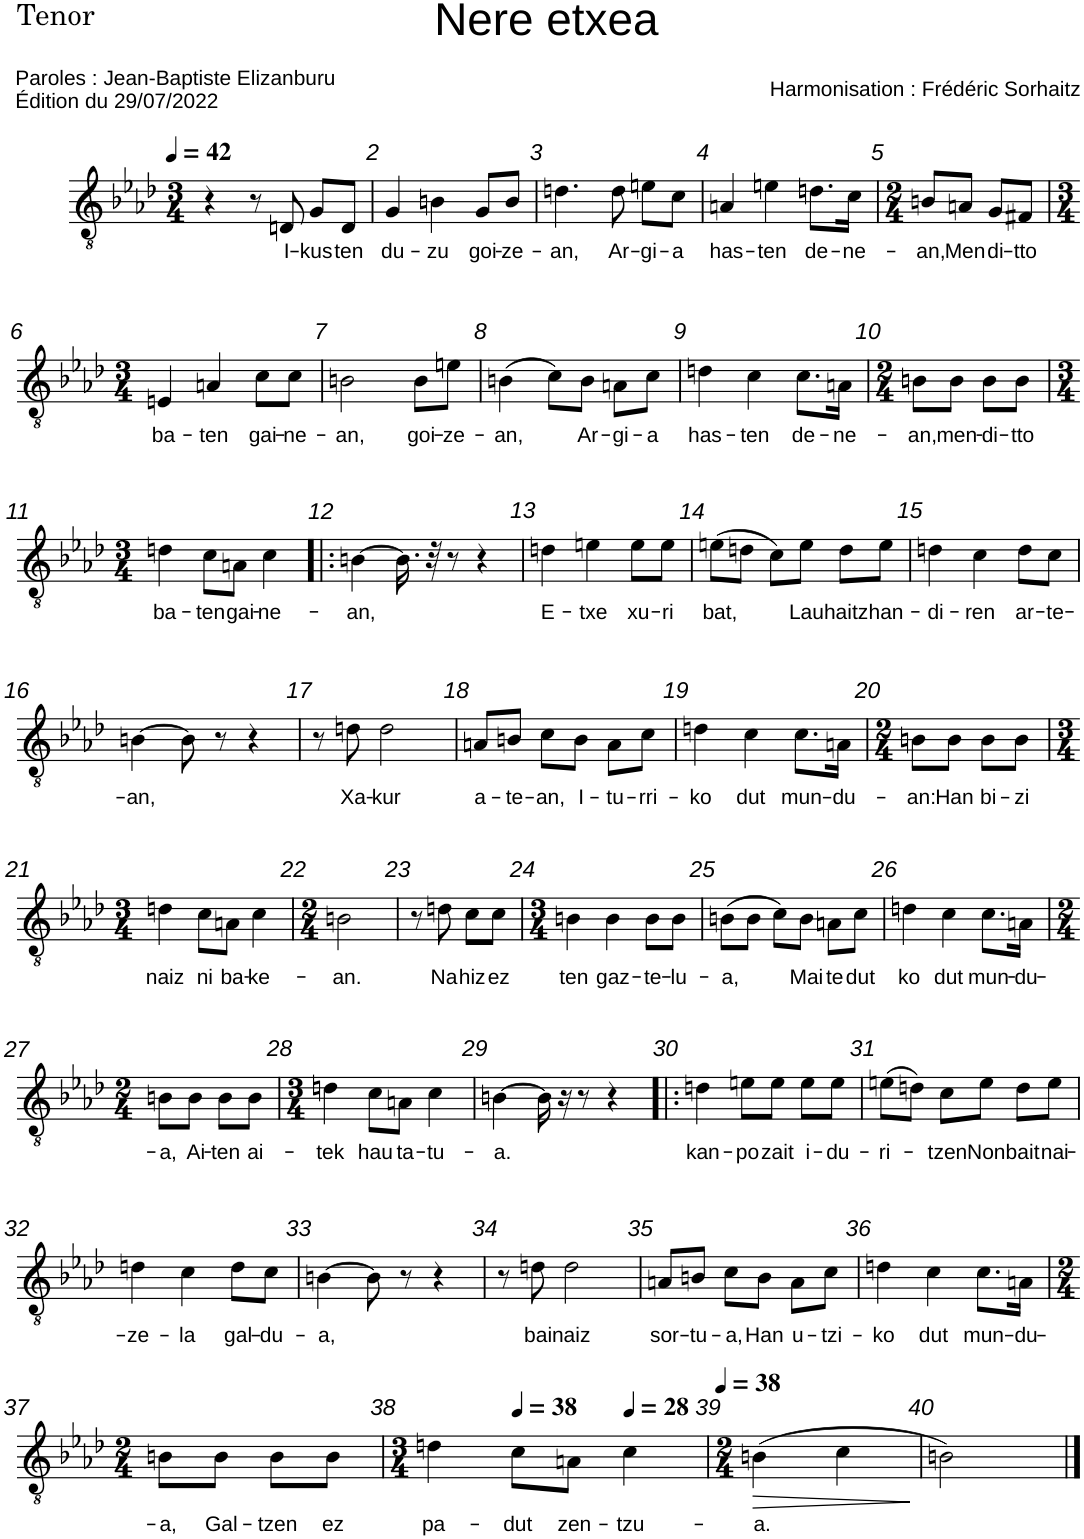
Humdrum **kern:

**kern	**text	**dynam
*part1	*part1	*part1
*staff1	*staff1	*staff1
*I"Tenor	*	*
*I'T.	*	*
*clefGv2	*	*
*k[b-e-a-d-]	*	*
*M3/4	*	*
*MM42	*	*
=1	=1	=1
4r	.	.
8r	.	.
!	!LO:LY:b	!
8Dn/	I-	.
!	!LO:LY:b	!
8G/L	-kus-	.
!	!LO:LY:b	!
8D/J	-ten	.
=2	=2	=2
!	!LO:LY:b	!
4G/	du-	.
!	!LO:LY:b	!
4Bn\	-zu	.
!	!LO:LY:b	!
8G/L	goi-	.
!	!LO:LY:b	!
8B/J	-ze-	.
=3	=3	=3
!	!LO:LY:b	!
4.dn\	-an,	.
!	!LO:LY:b	!
8d\	Ar-	.
!	!LO:LY:b	!
8en\L	-gi-	.
!	!LO:LY:b	!
8c\J	-a	.
=4	=4	=4
!	!LO:LY:b	!
4An/	has-	.
!	!LO:LY:b	!
4en\	-ten	.
!	!LO:LY:b	!
8.dn\L	de-	.
!	!LO:LY:b	!
16c\Jk	-ne-	.
=5	=5	=5
*M2/4	*	*
!	!LO:LY:b	!
8Bn/L	-an,	.
!	!LO:LY:b	!
8An/J	Men-	.
!	!LO:LY:b	!
8G/L	-di-	.
!	!LO:LY:b	!
8F#X/J	-tto	.
!!LO:LB:g=z
=6	=6	=6
*M3/4	*	*
!	!LO:LY:b	!
4En/	ba-	.
!	!LO:LY:b	!
4An/	-ten	.
!	!LO:LY:b	!
8c\L	gai-	.
!	!LO:LY:b	!
8c\J	-ne-	.
=7	=7	=7
!	!LO:LY:b	!
2Bn\	an,	.
!	!LO:LY:b	!
8B\L	goi-	.
!	!LO:LY:b	!
8en\J	-ze-	.
=8	=8	=8
!	!LO:LY:b	!
(4Bn\	-an,	.
8c\L)	.	.
!	!LO:LY:b	!
8B\J	Ar-	.
!	!LO:LY:b	!
8An\L	-gi-	.
!	!LO:LY:b	!
8c\J	-a	.
=9	=9	=9
!	!LO:LY:b	!
4dn\	has-	.
!	!LO:LY:b	!
4c\	-ten	.
!	!LO:LY:b	!
8.c\L	de-	.
!	!LO:LY:b	!
16An\Jk	-ne-	.
=10	=10	=10
*M2/4	*	*
!	!LO:LY:b	!
8Bn\L	-an,	.
!	!LO:LY:b	!
8B\J	men-	.
!	!LO:LY:b	!
8B\L	-di-	.
!	!LO:LY:b	!
8B\J	-tto	.
!!LO:LB:g=z
=11	=11	=11
*M3/4	*	*
!	!LO:LY:b	!
4dn\	ba-	.
!	!LO:LY:b	!
8c\L	-ten	.
!	!LO:LY:b	!
8An\J	gai-	.
!	!LO:LY:b	!
4c\	-ne-	.
=12!|:	=12!|:	=12!|:
!	!LO:LY:b	!
[4Bn\	-an,	.
16.B\]	.	.
32r	.	.
8r	.	.
4r	.	.
=13	=13	=13
!	!LO:LY:b	!
4dn\	E-	.
!	!LO:LY:b	!
4en\	-txe	.
!	!LO:LY:b	!
8e\L	xu-	.
!	!LO:LY:b	!
8e\J	-ri	.
=14	=14	=14
!	!LO:LY:b	!
(8en\L	bat,	.
8dn\J	.	.
8c\L)	.	.
!	!LO:LY:b	!
8e\J	Lau	.
!	!LO:LY:b	!
8d\L	haitz	.
!	!LO:LY:b	!
8e\J	han-	.
=15	=15	=15
!	!LO:LY:b	!
4dn\	-di-	.
!	!LO:LY:b	!
4c\	-ren	.
!	!LO:LY:b	!
8d\L	ar-	.
!	!LO:LY:b	!
8c\J	-te-	.
!!LO:LB:g=z
=16	=16	=16
!	!LO:LY:b	!
[4Bn\	-an,	.
8B\]	.	.
8r	.	.
4r	.	.
=17	=17	=17
8r	.	.
!	!LO:LY:b	!
8dn\	Xa-	.
!	!LO:LY:b	!
2d\	-kur	.
=18	=18	=18
!	!LO:LY:b	!
8An/L	a-	.
!	!LO:LY:b	!
8Bn/J	-te-	.
!	!LO:LY:b	!
8c\L	-an,	.
!	!LO:LY:b	!
8B\J	I-	.
!	!LO:LY:b	!
8A\L	-tu-	.
!	!LO:LY:b	!
8c\J	-rri-	.
=19	=19	=19
!	!LO:LY:b	!
4dn\	-ko	.
!	!LO:LY:b	!
4c\	dut	.
!	!LO:LY:b	!
8.c\L	mun-	.
!	!LO:LY:b	!
16An\Jk	-du-	.
=20	=20	=20
*M2/4	*	*
!	!LO:LY:b	!
8Bn\L	-an:	.
!	!LO:LY:b	!
8B\J	Han	.
!	!LO:LY:b	!
8B\L	bi-	.
!	!LO:LY:b	!
8B\J	-zi	.
!!LO:LB:g=z
=21	=21	=21
*M3/4	*	*
!	!LO:LY:b	!
4dn\	naiz	.
!	!LO:LY:b	!
8c\L	ni	.
!	!LO:LY:b	!
8An\J	ba-	.
!	!LO:LY:b	!
4c\	-ke-	.
=22	=22	=22
*M2/4	*	*
!	!LO:LY:b	!
2Bn\	-an.	.
=23	=23	=23
8r	.	.
!	!LO:LY:b	!
8dn\	Na-	.
!	!LO:LY:b	!
8c\L	-hiz	.
!	!LO:LY:b	!
8c\J	ez	.
=24	=24	=24
*M3/4	*	*
!	!LO:LY:b	!
4Bn\	ten	.
!	!LO:LY:b	!
4B\	gaz-	.
!	!LO:LY:b	!
8B\L	-te-	.
!	!LO:LY:b	!
8B\J	-lu-	.
=25	=25	=25
!	!LO:LY:b	!
(8Bn\L	-a,	.
8B\J	.	.
8c\L)	.	.
!	!LO:LY:b	!
8B\J	Mai-	.
!	!LO:LY:b	!
8An\L	-te	.
!	!LO:LY:b	!
8c\J	dut	.
=26	=26	=26
!	!LO:LY:b	!
4dn\	-ko	.
!	!LO:LY:b	!
4c\	dut	.
!	!LO:LY:b	!
8.c\L	mun-	.
!	!LO:LY:b	!
16An\Jk	-du-	.
!!LO:LB:g=z
=27	=27	=27
*M2/4	*	*
!	!LO:LY:b	!
8Bn\L	-a,	.
!	!LO:LY:b	!
8B\J	Ai-	.
!	!LO:LY:b	!
8B\L	-ten	.
!	!LO:LY:b	!
8B\J	ai-	.
=28	=28	=28
*M3/4	*	*
!	!LO:LY:b	!
4dn\	-tek	.
!	!LO:LY:b	!
8c\L	hau-	.
!	!LO:LY:b	!
8An\J	-ta-	.
!	!LO:LY:b	!
4c\	-tu-	.
=29	=29	=29
!	!LO:LY:b	!
[4Bn\	-a.	.
16B\]	.	.
16r	.	.
8r	.	.
4r	.	.
=30!|:	=30!|:	=30!|:
!	!LO:LY:b	!
4dn\	kan-	.
!	!LO:LY:b	!
8en\L	-po	.
!	!LO:LY:b	!
8e\J	zait	.
!	!LO:LY:b	!
8e\L	i-	.
!	!LO:LY:b	!
8e\J	-du-	.
=31	=31	=31
!	!LO:LY:b	!
(8en\L	-ri-	.
8dn\J)	.	.
!	!LO:LY:b	!
8c\L	-tzen	.
!	!LO:LY:b	!
8e\J	Non-	.
!	!LO:LY:b	!
8d\L	-bait	.
!	!LO:LY:b	!
8e\J	nai-	.
!!LO:LB:g=z
=32	=32	=32
!	!LO:LY:b	!
4dn\	-ze-	.
!	!LO:LY:b	!
4c\	-la	.
!	!LO:LY:b	!
8d\L	gal-	.
!	!LO:LY:b	!
8c\J	-du-	.
=33	=33	=33
!	!LO:LY:b	!
[4Bn\	-a,	.
8B\]	.	.
8r	.	.
4r	.	.
=34	=34	=34
8r	.	.
!	!LO:LY:b	!
8dn\	bai-	.
!	!LO:LY:b	!
2d\	-naiz	.
=35	=35	=35
!	!LO:LY:b	!
8An/L	sor-	.
!	!LO:LY:b	!
8Bn/J	-tu-	.
!	!LO:LY:b	!
8c\L	-a,	.
!	!LO:LY:b	!
8B\J	Han	.
!	!LO:LY:b	!
8A\L	u-	.
!	!LO:LY:b	!
8c\J	-tzi-	.
=36	=36	=36
!	!LO:LY:b	!
4dn\	-ko	.
!	!LO:LY:b	!
4c\	dut	.
!	!LO:LY:b	!
8.c\L	mun-	.
!	!LO:LY:b	!
16An\Jk	-du-	.
!!LO:LB:g=z
=37	=37	=37
*M2/4	*	*
!	!LO:LY:b	!
8Bn\L	-a,	.
!	!LO:LY:b	!
8B\J	Gal-	.
!	!LO:LY:b	!
8B\L	-tzen	.
!	!LO:LY:b	!
8B\J	ez	.
=38	=38	=38
*M3/4	*	*
!	!LO:LY:b	!
4dn\	pa-	.
*MM38	*	*
!	!LO:LY:b	!
8c\L	-dut	.
!	!LO:LY:b	!
8An\J	zen-	.
*MM28	*	*
!	!LO:LY:b	!
4c\	-tzu-	.
=39	=39	=39
*M2/4	*	*
*MM38	*	*
!	!LO:LY:b	!LO:HP:b
(4Bn\	-a.	>
4c\	.	.
.	.	]
=40	=40	=40
2Bn\)	.	.
==	==	==
*-	*-	*-
